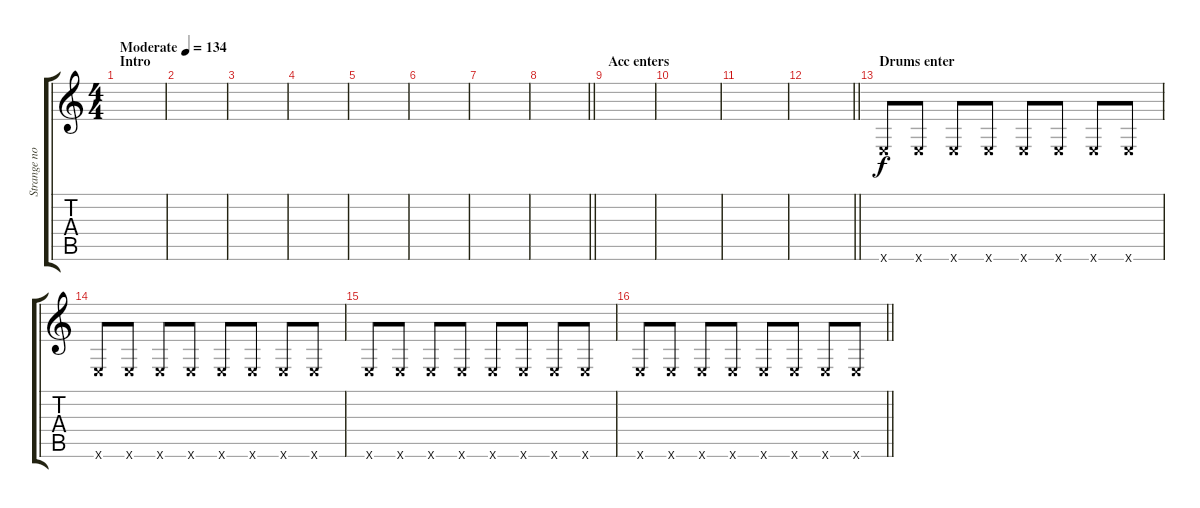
\track ("Strange noise" "Strange no") {instrument distortionguitar}
\staff {score tabs}
\tuning (E4 B3 G3 D3 A2 E2) {hide}
\ts (4 4)
\section ("" "Intro")
\tempo (134 "Moderate")
\clef g2
\ks c
|
|
|
|
|
|
|
\barLineRight lightlight
|
\section ("" "Acc enters")
|
|
|
\barLineRight lightlight
|
\section ("" "Drums enter")
0.6{x}.8 0.6{x}.8 0.6{x}.8 0.6{x}.8 0.6{x}.8 0.6{x}.8 0.6{x}.8 0.6{x}.8 |
0.6{x}.8 0.6{x}.8 0.6{x}.8 0.6{x}.8 0.6{x}.8 0.6{x}.8 0.6{x}.8 0.6{x}.8 |
0.6{x}.8 0.6{x}.8 0.6{x}.8 0.6{x}.8 0.6{x}.8 0.6{x}.8 0.6{x}.8 0.6{x}.8 |
\barLineRight lightlight
0.6{x}.8 0.6{x}.8 0.6{x}.8 0.6{x}.8 0.6{x}.8 0.6{x}.8 0.6{x}.8 0.6{x}.8
